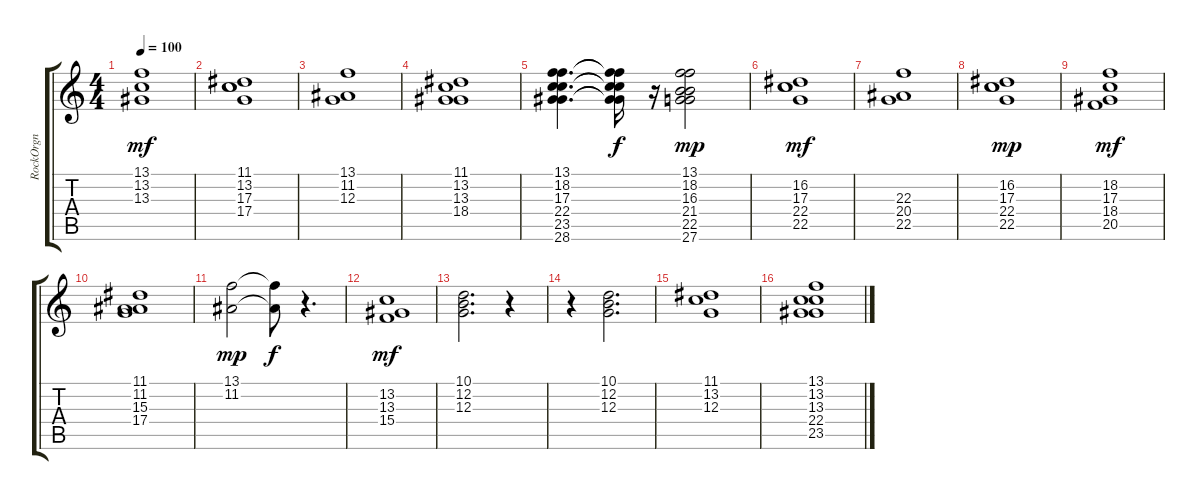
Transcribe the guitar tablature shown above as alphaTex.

\track ("RockOrgn" "RockOrgn") {instrument rockorgan}
\staff {score tabs}
\tuning (E4 B3 G3 D3 A2 E2) {hide}
\ts (4 4)
\tempo 100
\clef g2
\ks c
(13.1 13.2 13.3).1{dy mf} |
(11.1 13.2 17.3 17.4).1 |
(13.1 11.2 12.3).1 |
(11.1 13.2 13.3 18.4).1 |
(13.1 18.2 17.3 22.4 23.5 28.6).4{d} (13.1{t} 18.2{t} 17.3{t} 22.4{t} 23.5{t} 28.6{t}).16{dy f} r.16 (13.1 18.2 16.3 21.4 22.5 27.6).2{dy mp} |
(16.2 17.3 22.4 22.5).1{dy mf} |
(22.3 20.4 22.5).1 |
(16.2 17.3 22.4 22.5).1{dy mp} |
(18.2 17.3 18.4 20.5).1{dy mf} |
(11.1 11.2 15.3 17.4).1 |
(13.1 11.2).2{dy mp} (13.1{t} 11.2{t}).8{dy f} r.4{d} |
(13.2 13.3 15.4).1{dy mf} |
(10.1 12.2 12.3).2{d} r.4 |
r.4 (10.1 12.2 12.3).2{d} |
(11.1 13.2 12.3).1 |
(13.1 13.2 13.3 22.4 23.5).1
